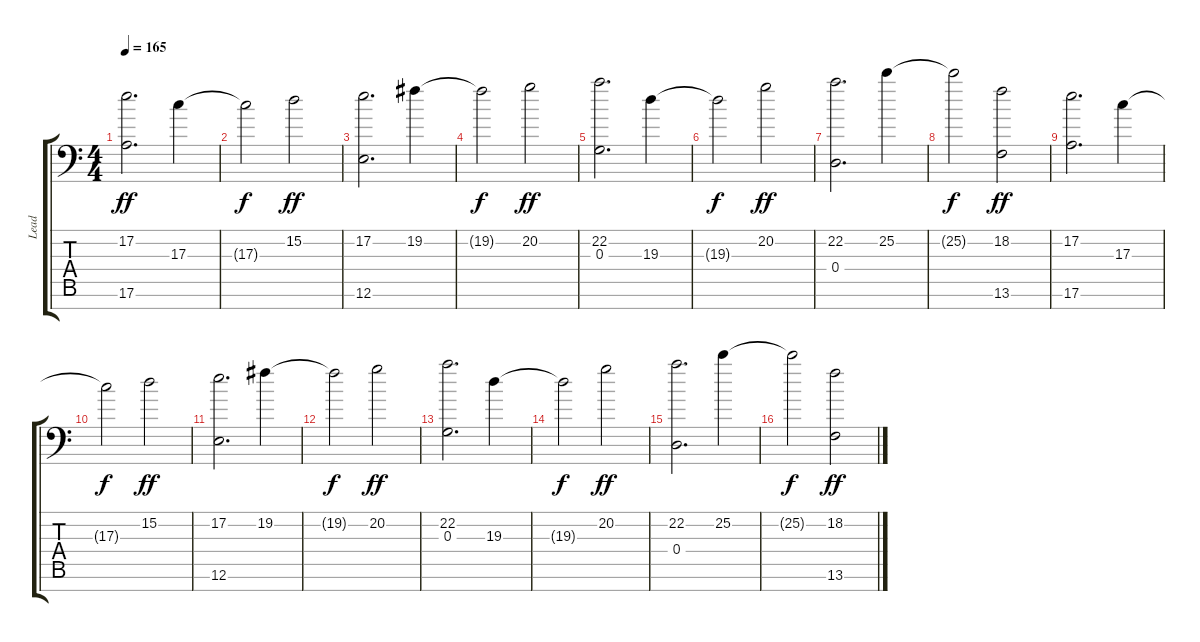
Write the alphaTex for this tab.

\track ("Lead" "Lead") {instrument lead2sawtooth}
\staff {score tabs}
\tuning (C8 B3 G3 D3 A2 E2 A-1) {hide}
\ts (4 4)
\tempo 165
\clef f4
\ks c
(17.2 17.6).2{d dy ff} 17.3.4 |
17.3{t}.2{dy f} 15.2.2{dy ff} |
(17.2 12.6).2{d} 19.2.4 |
19.2{t}.2{dy f} 20.2.2{dy ff} |
(22.2 0.3).2{d} 19.3.4 |
19.3{t}.2{dy f} 20.2.2{dy ff} |
(22.2 0.4).2{d} 25.2.4 |
25.2{t}.2{dy f} (18.2 13.6).2{dy ff} |
(17.2 17.6).2{d} 17.3.4 |
17.3{t}.2{dy f} 15.2.2{dy ff} |
(17.2 12.6).2{d} 19.2.4 |
19.2{t}.2{dy f} 20.2.2{dy ff} |
(22.2 0.3).2{d} 19.3.4 |
19.3{t}.2{dy f} 20.2.2{dy ff} |
(22.2 0.4).2{d} 25.2.4 |
25.2{t}.2{dy f} (18.2 13.6).2{dy ff}
